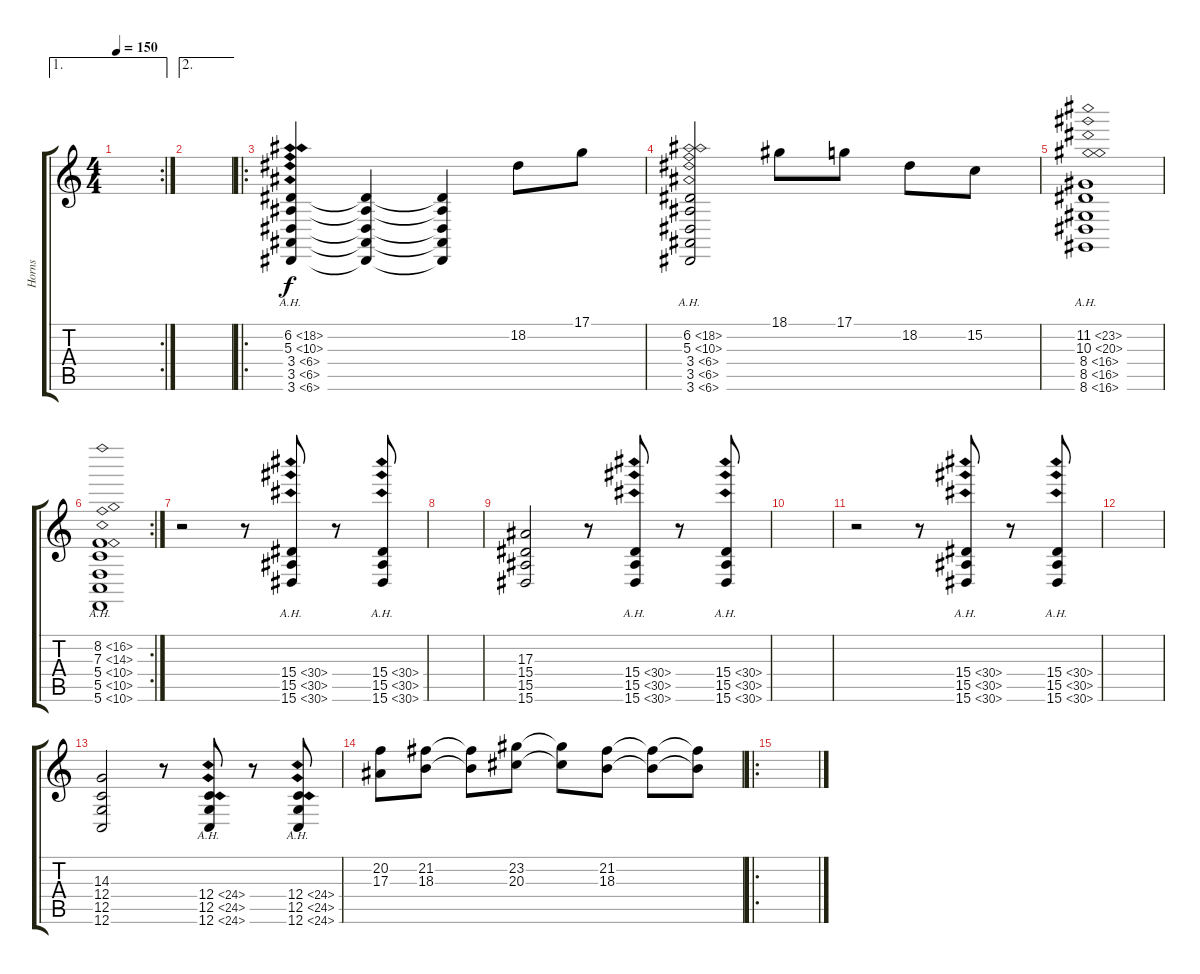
\track ("Horns" "Horns") {instrument brasssection}
\staff {score tabs}
\tuning (D4 A3 F3 C3 G2 C2) {hide}
\ae 1
\rc 2
\ts (4 4)
\tempo 150
\clef g2
\ks c
|
\ae 2
|
\ro
(6.2{ah 12} 5.3{ah 5} 3.4{ah 3} 3.5{ah 3} 3.6{ah 3}).4 (6.2{t} 5.3{t} 3.4{t} 3.5{t} 3.6{t}).4 (6.2{t} 5.3{t} 3.4{t} 3.5{t} 3.6{t}).4 18.2.8 17.1.8 |
(6.2{ah 12} 5.3{ah 5} 3.4{ah 3} 3.5{ah 3} 3.6{ah 3}).2 18.1.8 17.1.8 18.2.8 15.2.8 |
(11.2{ah 12} 10.3{ah 10} 8.4{ah 8} 8.5{ah 8} 8.6{ah 8}).1 |
\rc 2
(8.2{ah 8} 7.3{ah 7} 5.4{ah 5} 5.5{ah 5} 5.6{ah 5}).1 |
r.2 r.8 (15.4{ah 15} 15.5{ah 15} 15.6{ah 15}).8 r.8 (15.4{ah 15} 15.5{ah 15} 15.6{ah 15}).8 |
|
(17.3 15.4 15.5 15.6).2 r.8 (15.4{ah 15} 15.5{ah 15} 15.6{ah 15}).8 r.8 (15.4{ah 15} 15.5{ah 15} 15.6{ah 15}).8 |
|
r.2 r.8 (15.4{ah 15} 15.5{ah 15} 15.6{ah 15}).8 r.8 (15.4{ah 15} 15.5{ah 15} 15.6{ah 15}).8 |
|
(14.3 12.4 12.5 12.6).2 r.8 (12.4{ah 12} 12.5{ah 12} 12.6{ah 12}).8 r.8 (12.4{ah 12} 12.5{ah 12} 12.6{ah 12}).8 |
(20.2 17.3).8 (21.2 18.3).8 (21.2{t} 18.3{t}).8 (23.2 20.3).8 (23.2{t} 20.3{t}).8 (21.2 18.3).8 (21.2{t} 18.3{t}).8 (21.2{t} 18.3{t}).8 |
\ro
